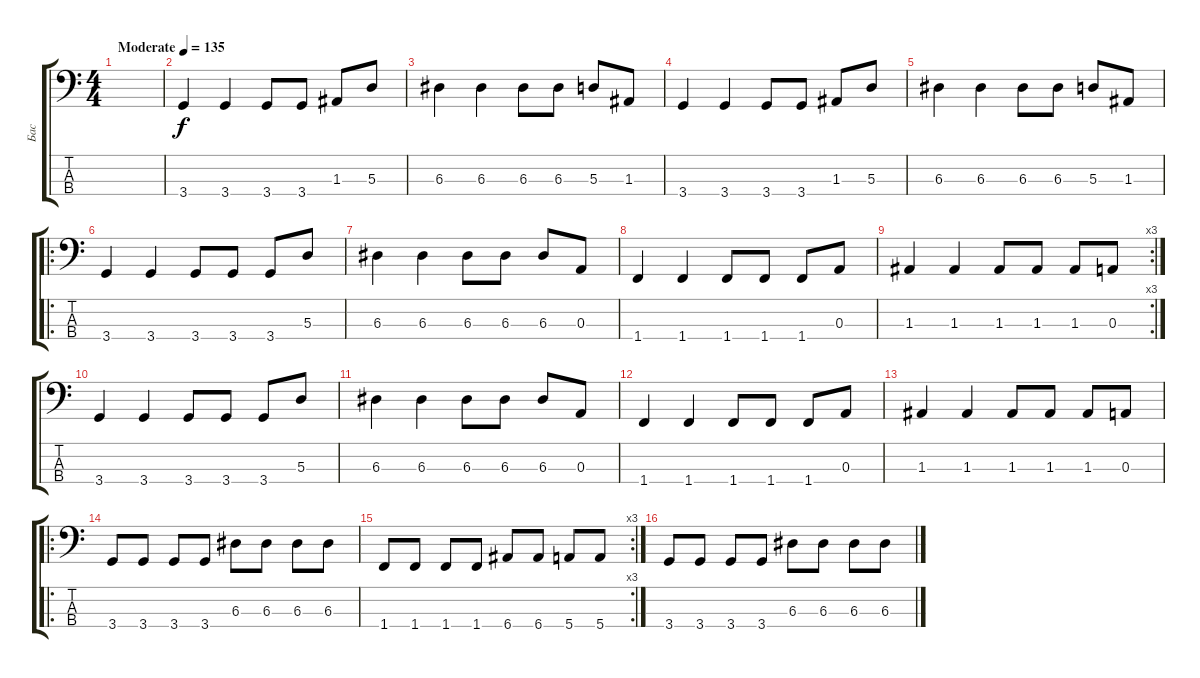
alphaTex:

\track ("Бас" "Бас") {instrument electricbasspick}
\staff {score tabs}
\tuning (G2 D2 A1 E1) {hide}
\ts (4 4)
\tempo (135 "Moderate")
\clef f4
\ks c
|
3.4.4 3.4.4 3.4.8 3.4.8 1.3.8 5.3.8 |
6.3.4 6.3.4 6.3.8 6.3.8 5.3.8 1.3.8 |
3.4.4 3.4.4 3.4.8 3.4.8 1.3.8 5.3.8 |
6.3.4 6.3.4 6.3.8 6.3.8 5.3.8 1.3.8 |
\ro
3.4.4 3.4.4 3.4.8 3.4.8 3.4.8 5.3.8 |
6.3.4 6.3.4 6.3.8 6.3.8 6.3.8 0.3.8 |
1.4.4 1.4.4 1.4.8 1.4.8 1.4.8 0.3.8 |
\rc 3
1.3.4 1.3.4 1.3.8 1.3.8 1.3.8 0.3.8 |
3.4.4 3.4.4 3.4.8 3.4.8 3.4.8 5.3.8 |
6.3.4 6.3.4 6.3.8 6.3.8 6.3.8 0.3.8 |
1.4.4 1.4.4 1.4.8 1.4.8 1.4.8 0.3.8 |
1.3.4 1.3.4 1.3.8 1.3.8 1.3.8 0.3.8 |
\ro
3.4.8 3.4.8 3.4.8 3.4.8 6.3.8 6.3.8 6.3.8 6.3.8 |
\rc 3
1.4.8 1.4.8 1.4.8 1.4.8 6.4.8 6.4.8 5.4.8 5.4.8 |
3.4.8 3.4.8 3.4.8 3.4.8 6.3.8 6.3.8 6.3.8 6.3.8
